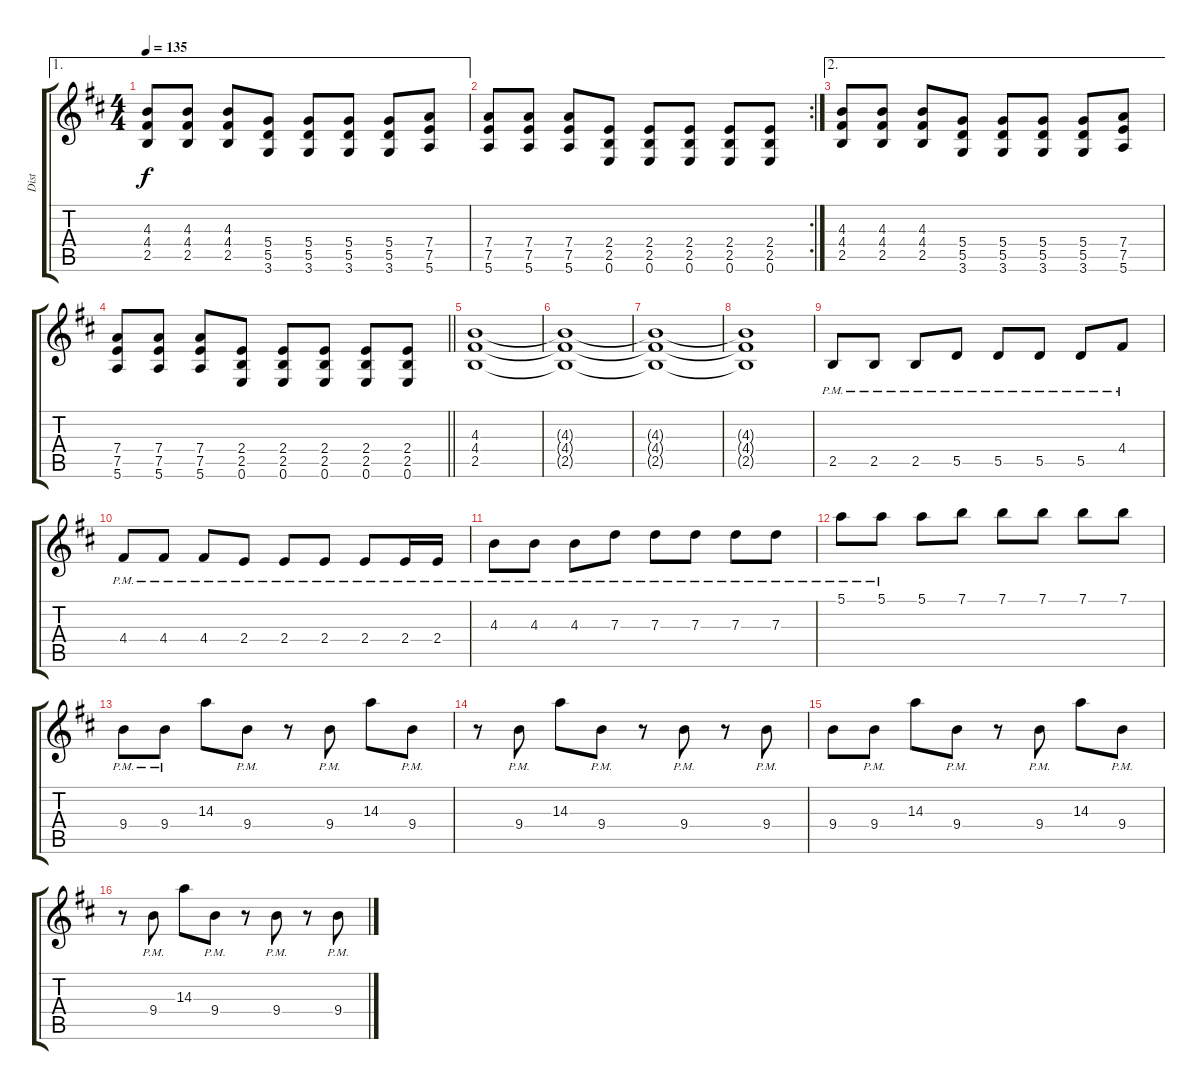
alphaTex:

\track ("Dist" "Dist") {instrument distortionguitar}
\staff {score tabs}
\tuning (E4 B3 G3 D3 A2 E2) {hide}
\ae 1
\ts (4 4)
\tempo 135
\clef g2
\ks d
(4.3 4.4 2.5).8{dy f} (4.3 4.4 2.5).8 (4.3 4.4 2.5).8 (5.4 5.5 3.6).8 (5.4 5.5 3.6).8 (5.4 5.5 3.6).8 (5.4 5.5 3.6).8 (7.4 7.5 5.6).8 |
\rc 2
(7.4 7.5 5.6).8 (7.4 7.5 5.6).8 (7.4 7.5 5.6).8 (2.4 2.5 0.6).8 (2.4 2.5 0.6).8 (2.4 2.5 0.6).8 (2.4 2.5 0.6).8 (2.4 2.5 0.6).8 |
\ae 2
(4.3 4.4 2.5).8 (4.3 4.4 2.5).8 (4.3 4.4 2.5).8 (5.4 5.5 3.6).8 (5.4 5.5 3.6).8 (5.4 5.5 3.6).8 (5.4 5.5 3.6).8 (7.4 7.5 5.6).8 |
\barLineRight lightlight
(7.4 7.5 5.6).8 (7.4 7.5 5.6).8 (7.4 7.5 5.6).8 (2.4 2.5 0.6).8 (2.4 2.5 0.6).8 (2.4 2.5 0.6).8 (2.4 2.5 0.6).8 (2.4 2.5 0.6).8 |
(4.3 4.4 2.5).1 |
(4.3{t} 4.4{t} 2.5{t}).1 |
(4.3{t} 4.4{t} 2.5{t}).1 |
(4.3{t} 4.4{t} 2.5{t}).1 |
2.5{pm}.8 2.5{pm}.8 2.5{pm}.8 5.5{pm}.8 5.5{pm}.8 5.5{pm}.8 5.5{pm}.8 4.4{pm}.8 |
4.4{pm}.8 4.4{pm}.8 4.4{pm}.8 2.4{pm}.8 2.4{pm}.8 2.4{pm}.8 2.4{pm}.8 2.4{pm}.16 2.4{pm}.16 |
4.3{pm}.8 4.3{pm}.8 4.3{pm}.8 7.3{pm}.8 7.3{pm}.8 7.3{pm}.8 7.3{pm}.8 7.3{pm}.8 |
5.1{pm}.8 5.1{pm}.8 5.1.8 7.1.8 7.1.8 7.1.8 7.1.8 7.1.8 |
9.4{pm}.8 9.4{pm}.8 14.3.8 9.4{pm}.8 r.8 9.4{pm}.8 14.3.8 9.4{pm}.8 |
r.8 9.4{pm}.8 14.3.8 9.4{pm}.8 r.8 9.4{pm}.8 r.8 9.4{pm}.8 |
9.4.8 9.4{pm}.8 14.3.8 9.4{pm}.8 r.8 9.4{pm}.8 14.3.8 9.4{pm}.8 |
r.8 9.4{pm}.8 14.3.8 9.4{pm}.8 r.8 9.4{pm}.8 r.8 9.4{pm}.8
